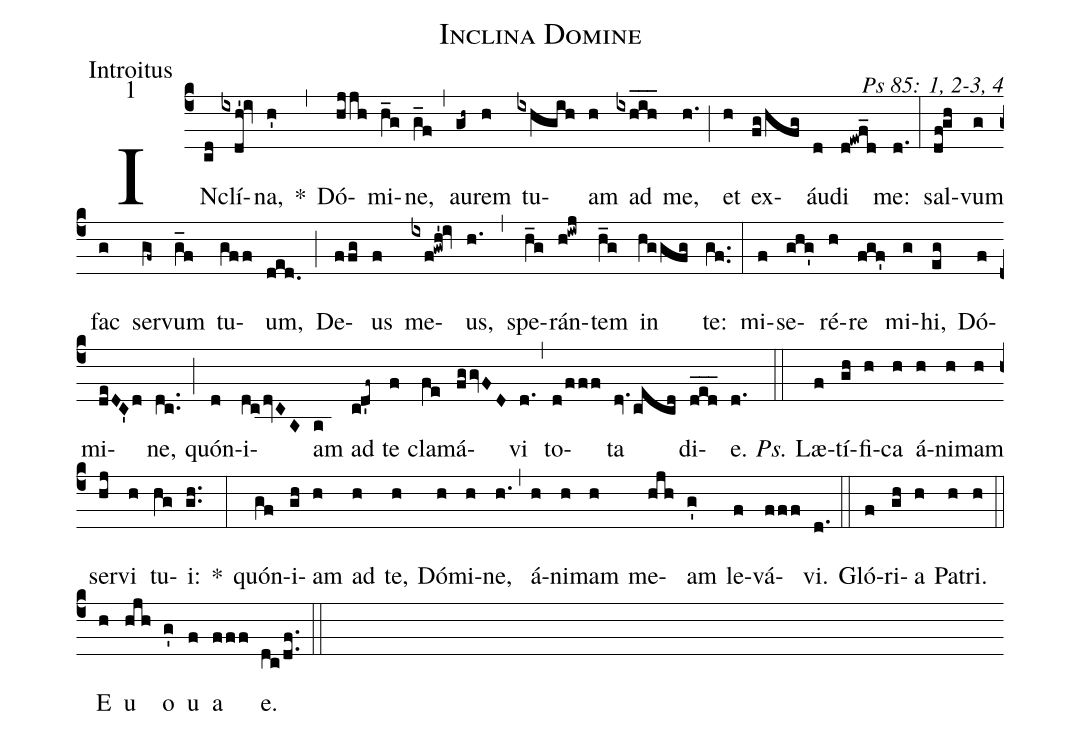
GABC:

name: Inclina Domine;
office-part: Introitus;
mode: 1;
commentary: Ps 85: 1, 2-3, 4;
%%
(c4) IN(cd)clí(ixdh'!iv)na,(h') *(,) Dó(hjjh)mi(h_g)ne,(g_f) (,) au(gh~)rem(h) tu(ixhgih)am(h) ad(ixh_i_h_) me,(h.) (;) et(h) ex(fg/hfg)áu(d)di(d!ewf_d) me:(d.) (:)
sal(df!gh)vum(g) fac(g) ser(gf~)vum(g_f) tu(gff)um,(ded.) (;) De(ffg)us(f) me(ixf!gwh'!iv)us,(h.) (,) spe(h_g)rán(h!iwj)tem(h_g) in(hggfg) te:(gf..) (:)
mi(f)se(ghg')ré(h)re(fgf') mi(g)hi,(eg) Dó(f)mi(deDC'd)ne,(dc..) (;) quón(d)i(dcdvCA)am(a) ad(cd'f~) te(f) cla(fe)má(fggvFD)vi(d.) (,) to(d/fff)ta(dv.cecd) di(d_e_d_)e.(d.) (::)
<i>Ps.</i> Læ(f)tí(gh)fi(h)ca(h) á(h)ni(h)mam(h) ser(hj)vi(h) tu(hg)i:(gh..) *(:)
quón(gf)i(gh)am(h) ad(h) te,(h) Dó(h)mi(h)ne,(h.) (,) á(h)ni(h)mam(h) me(hjh)am(g') le(f)vá(fff)vi.(d.) (::)
Gló(f)ri(gh)a(h) Pa(h)tri.(h) (::)
<eu>E(h) u(hjh) o(g') u(f) a(fff) e.</eu>(dc/df..) (::)
